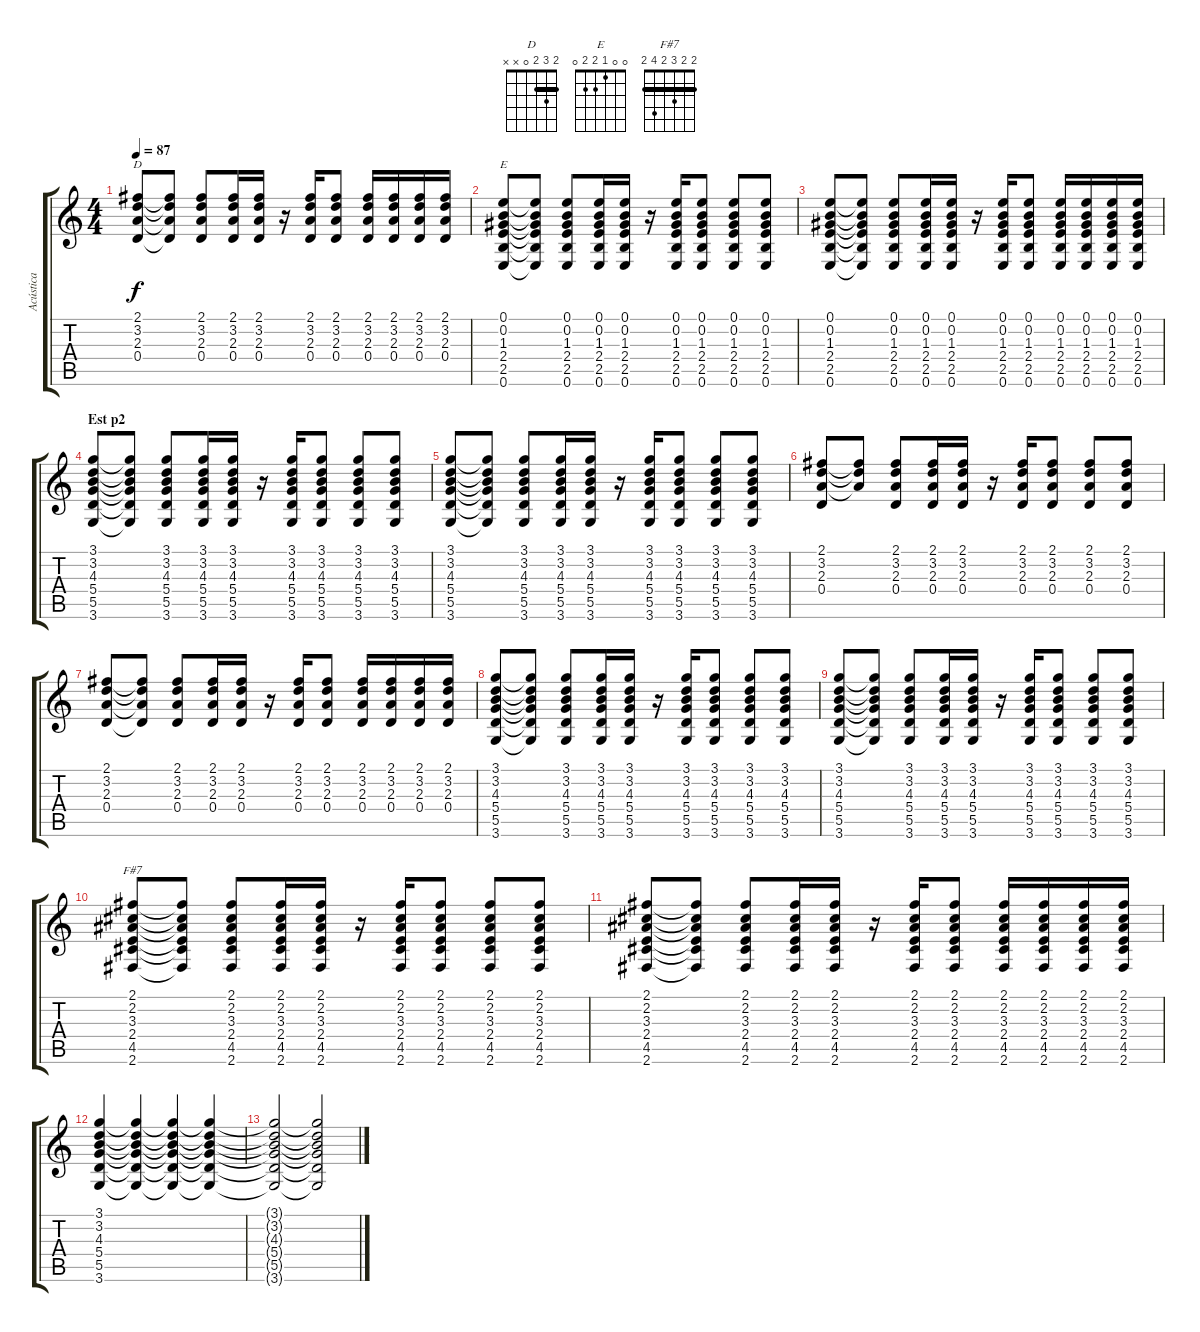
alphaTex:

\track ("Acústica" "Acústica") {instrument acousticguitarsteel}
\staff {score tabs}
\tuning (E4 B3 G3 D3 A2 E2) {hide}
\chord ("D" 2 3 2 0 x x) {barre 2}
\chord ("E" 0 0 1 2 2 0)
\chord ("F#7" 2 2 3 2 4 2) {barre 2}
\ts (4 4)
\tempo 87
\clef g2
\ks c
(2.1 3.2 2.3 0.4).8{ch "D" dy f} (2.1{t} 3.2{t} 2.3{t} 0.4{t}).8 (2.1 3.2 2.3 0.4).8 (2.1 3.2 2.3 0.4).16 (2.1 3.2 2.3 0.4).16 r.16 (2.1 3.2 2.3 0.4).16 (2.1 3.2 2.3 0.4).8 (2.1 3.2 2.3 0.4).16 (2.1 3.2 2.3 0.4).16 (2.1 3.2 2.3 0.4).16 (2.1 3.2 2.3 0.4).16 |
(0.1 0.2 1.3 2.4 2.5 0.6).8{ch "E" instrument overdrivenguitar} (0.1{t} 0.2{t} 1.3{t} 2.4{t} 2.5{t} 0.6{t}).8 (0.1 0.2 1.3 2.4 2.5 0.6).8 (0.1 0.2 1.3 2.4 2.5 0.6).16 (0.1 0.2 1.3 2.4 2.5 0.6).16 r.16 (0.1 0.2 1.3 2.4 2.5 0.6).16 (0.1 0.2 1.3 2.4 2.5 0.6).8 (0.1 0.2 1.3 2.4 2.5 0.6).8 (0.1 0.2 1.3 2.4 2.5 0.6).8 |
(0.1 0.2 1.3 2.4 2.5 0.6).8 (0.1{t} 0.2{t} 1.3{t} 2.4{t} 2.5{t} 0.6{t}).8 (0.1 0.2 1.3 2.4 2.5 0.6).8 (0.1 0.2 1.3 2.4 2.5 0.6).16 (0.1 0.2 1.3 2.4 2.5 0.6).16 r.16 (0.1 0.2 1.3 2.4 2.5 0.6).16 (0.1 0.2 1.3 2.4 2.5 0.6).8 (0.1 0.2 1.3 2.4 2.5 0.6).16 (0.1 0.2 1.3 2.4 2.5 0.6).16 (0.1 0.2 1.3 2.4 2.5 0.6).16 (0.1 0.2 1.3 2.4 2.5 0.6).16 |
\section ("" "Est p2")
(3.1 3.2 4.3 5.4 5.5 3.6).8{instrument overdrivenguitar} (3.1{t} 3.2{t} 4.3{t} 5.4{t} 5.5{t} 3.6{t}).8 (3.1 3.2 4.3 5.4 5.5 3.6).8 (3.1 3.2 4.3 5.4 5.5 3.6).16 (3.1 3.2 4.3 5.4 5.5 3.6).16 r.16 (3.1 3.2 4.3 5.4 5.5 3.6).16 (3.1 3.2 4.3 5.4 5.5 3.6).8 (3.1 3.2 4.3 5.4 5.5 3.6).8 (3.1 3.2 4.3 5.4 5.5 3.6).8 |
(3.1 3.2 4.3 5.4 5.5 3.6).8{instrument overdrivenguitar} (3.1{t} 3.2{t} 4.3{t} 5.4{t} 5.5{t} 3.6{t}).8 (3.1 3.2 4.3 5.4 5.5 3.6).8 (3.1 3.2 4.3 5.4 5.5 3.6).16 (3.1 3.2 4.3 5.4 5.5 3.6).16 r.16 (3.1 3.2 4.3 5.4 5.5 3.6).16 (3.1 3.2 4.3 5.4 5.5 3.6).8 (3.1 3.2 4.3 5.4 5.5 3.6).8 (3.1 3.2 4.3 5.4 5.5 3.6).8 |
(2.1 3.2 2.3 0.4).8{instrument overdrivenguitar} (2.1{t} 3.2{t} 2.3{t}).8 (2.1 3.2 2.3 0.4).8 (2.1 3.2 2.3 0.4).16 (2.1 3.2 2.3 0.4).16 r.16 (2.1 3.2 2.3 0.4).16 (2.1 3.2 2.3 0.4).8 (2.1 3.2 2.3 0.4).8 (2.1 3.2 2.3 0.4).8 |
(2.1 3.2 2.3 0.4).8 (2.1{t} 3.2{t} 2.3{t} 0.4{t}).8 (2.1 3.2 2.3 0.4).8 (2.1 3.2 2.3 0.4).16 (2.1 3.2 2.3 0.4).16 r.16 (2.1 3.2 2.3 0.4).16 (2.1 3.2 2.3 0.4).8 (2.1 3.2 2.3 0.4).16 (2.1 3.2 2.3 0.4).16 (2.1 3.2 2.3 0.4).16 (2.1 3.2 2.3 0.4).16 |
(3.1 3.2 4.3 5.4 5.5 3.6).8{instrument overdrivenguitar} (3.1{t} 3.2{t} 4.3{t} 5.4{t} 5.5{t} 3.6{t}).8 (3.1 3.2 4.3 5.4 5.5 3.6).8 (3.1 3.2 4.3 5.4 5.5 3.6).16 (3.1 3.2 4.3 5.4 5.5 3.6).16 r.16 (3.1 3.2 4.3 5.4 5.5 3.6).16 (3.1 3.2 4.3 5.4 5.5 3.6).8 (3.1 3.2 4.3 5.4 5.5 3.6).8 (3.1 3.2 4.3 5.4 5.5 3.6).8 |
(3.1 3.2 4.3 5.4 5.5 3.6).8{instrument overdrivenguitar} (3.1{t} 3.2{t} 4.3{t} 5.4{t} 5.5{t} 3.6{t}).8 (3.1 3.2 4.3 5.4 5.5 3.6).8 (3.1 3.2 4.3 5.4 5.5 3.6).16 (3.1 3.2 4.3 5.4 5.5 3.6).16 r.16 (3.1 3.2 4.3 5.4 5.5 3.6).16 (3.1 3.2 4.3 5.4 5.5 3.6).8 (3.1 3.2 4.3 5.4 5.5 3.6).8 (3.1 3.2 4.3 5.4 5.5 3.6).8 |
(2.1 2.2 3.3 2.4 4.5 2.6).8{ch "F#7" instrument overdrivenguitar} (2.1{t} 2.2{t} 3.3{t} 2.4{t} 4.5{t} 2.6{t}).8 (2.1 2.2 3.3 2.4 4.5 2.6).8 (2.1 2.2 3.3 2.4 4.5 2.6).16 (2.1 2.2 3.3 2.4 4.5 2.6).16 r.16 (2.1 2.2 3.3 2.4 4.5 2.6).16 (2.1 2.2 3.3 2.4 4.5 2.6).8 (2.1 2.2 3.3 2.4 4.5 2.6).8 (2.1 2.2 3.3 2.4 4.5 2.6).8 |
(2.1 2.2 3.3 2.4 4.5 2.6).8 (2.1{t} 2.2{t} 3.3{t} 2.4{t} 4.5{t} 2.6{t}).8 (2.1 2.2 3.3 2.4 4.5 2.6).8 (2.1 2.2 3.3 2.4 4.5 2.6).16 (2.1 2.2 3.3 2.4 4.5 2.6).16 r.16 (2.1 2.2 3.3 2.4 4.5 2.6).16 (2.1 2.2 3.3 2.4 4.5 2.6).8 (2.1 2.2 3.3 2.4 4.5 2.6).16 (2.1 2.2 3.3 2.4 4.5 2.6).16 (2.1 2.2 3.3 2.4 4.5 2.6).16 (2.1 2.2 3.3 2.4 4.5 2.6).16 |
(3.1 3.2 4.3 5.4 5.5 3.6).4 (3.1{t} 3.2{t} 4.3{t} 5.4{t} 5.5{t} 3.6{t}).4 (3.1{t} 3.2{t} 4.3{t} 5.4{t} 5.5{t} 3.6{t}).4 (3.1{t} 3.2{t} 4.3{t} 5.4{t} 5.5{t} 3.6{t}).4 |
(3.1{t} 3.2{t} 4.3{t} 5.4{t} 5.5{t} 3.6{t}).2 (3.1{t} 3.2{t} 4.3{t} 5.4{t} 5.5{t} 3.6{t}).2
